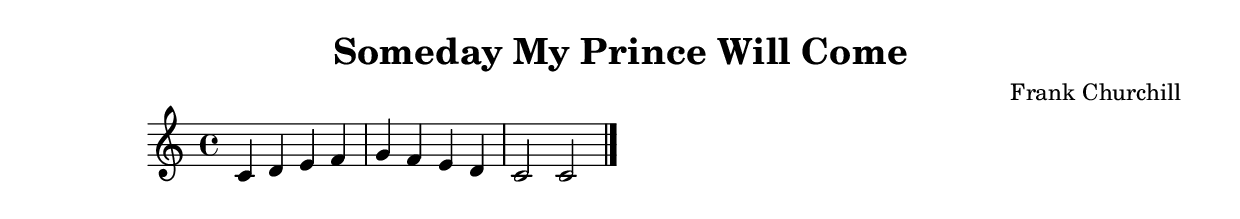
\version "2.24.4"

\header {
  title = "Someday My Prince Will Come"
  composer = "Frank Churchill"
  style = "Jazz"
}

\score {
  \new Staff {
    \clef treble
    \time 4/4
    \key c \major
    
    % Simple chord progression placeholder
    c'4 d' e' f' |
    g' f' e' d' |
    c'2 c'2 |
    \bar "|."
  }
  \layout {}
  \midi {
    \tempo 4 = 120
  }
}